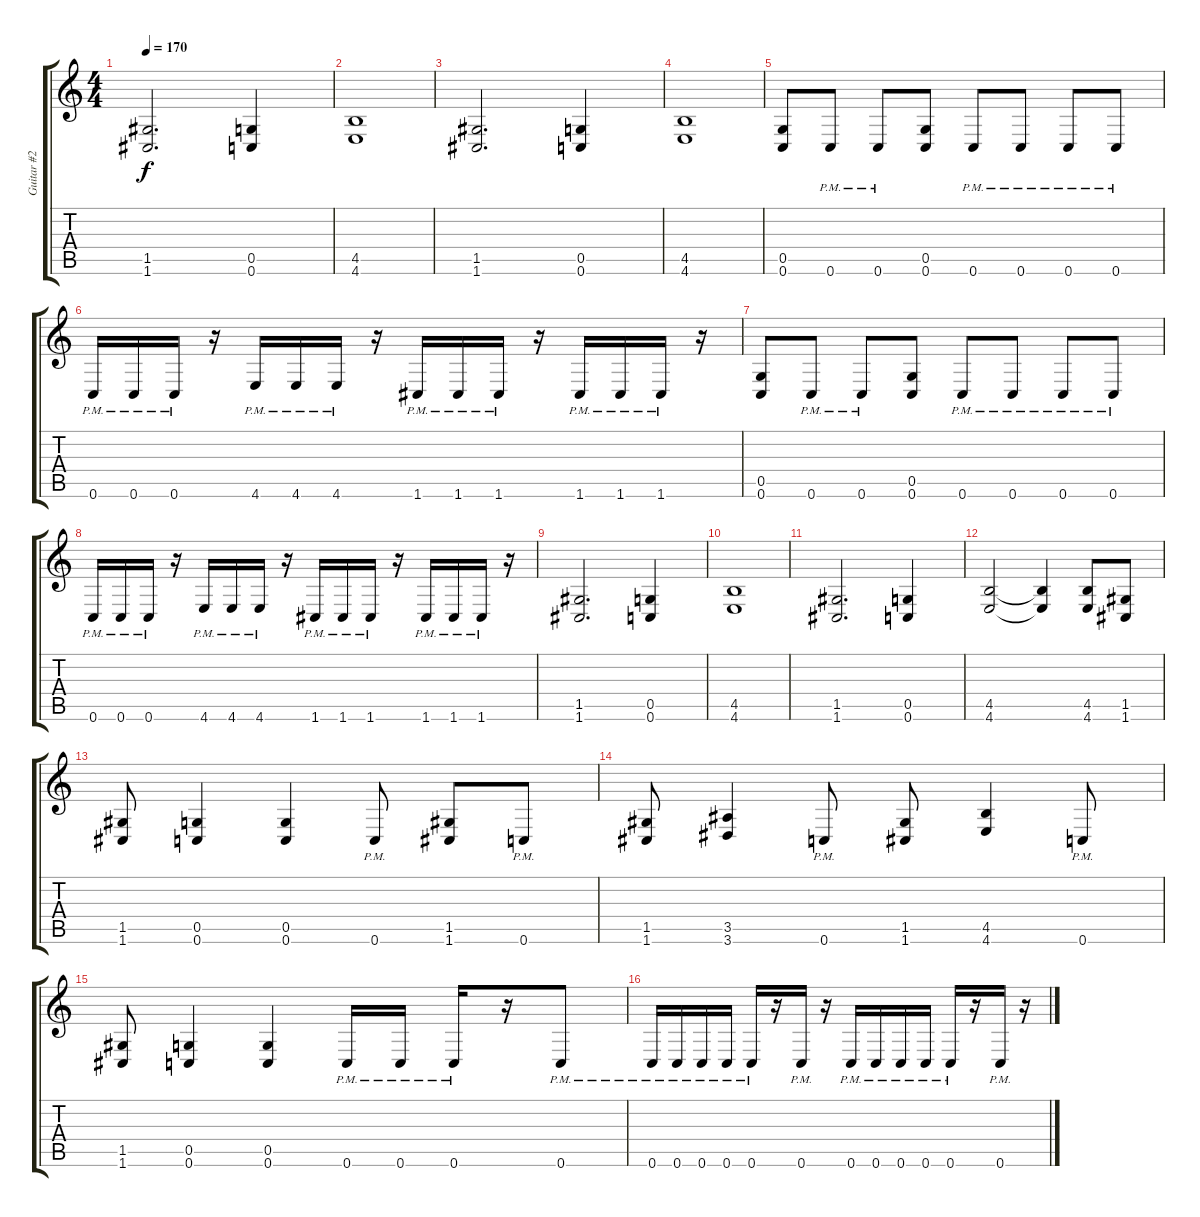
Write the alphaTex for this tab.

\track ("Guitar #2 [Earl Pitts]" "Guitar #2 ") {instrument distortionguitar}
\staff {score tabs}
\tuning (D4 A3 F3 C3 G2 C2) {hide}
\ts (4 4)
\tempo 170
\clef g2
\ks c
(1.5 1.6).2{d dy f} (0.5 0.6).4 |
(4.5 4.6).1 |
(1.5 1.6).2{d} (0.5 0.6).4 |
(4.5 4.6).1 |
(0.5 0.6).8 0.6{pm}.8 0.6{pm}.8 (0.5 0.6).8 0.6{pm}.8 0.6{pm}.8 0.6{pm}.8 0.6{pm}.8 |
0.6{pm}.16 0.6{pm}.16 0.6{pm}.16 r.16 4.6{pm}.16 4.6{pm}.16 4.6{pm}.16 r.16 1.6{pm}.16 1.6{pm}.16 1.6{pm}.16 r.16 1.6{pm}.16 1.6{pm}.16 1.6{pm}.16 r.16 |
(0.5 0.6).8 0.6{pm}.8 0.6{pm}.8 (0.5 0.6).8 0.6{pm}.8 0.6{pm}.8 0.6{pm}.8 0.6{pm}.8 |
0.6{pm}.16 0.6{pm}.16 0.6{pm}.16 r.16 4.6{pm}.16 4.6{pm}.16 4.6{pm}.16 r.16 1.6{pm}.16 1.6{pm}.16 1.6{pm}.16 r.16 1.6{pm}.16 1.6{pm}.16 1.6{pm}.16 r.16 |
(1.5 1.6).2{d} (0.5 0.6).4 |
(4.5 4.6).1 |
(1.5 1.6).2{d} (0.5 0.6).4 |
(4.5 4.6).2 (4.5{t} 4.6{t}).4 (4.5 4.6).8 (1.5 1.6).8 |
(1.5 1.6).8 (0.5 0.6).4 (0.5 0.6).4 0.6{pm}.8 (1.5 1.6).8 0.6{pm}.8 |
(1.5 1.6).8 (3.5 3.6).4 0.6{pm}.8 (1.5 1.6).8 (4.5 4.6).4 0.6{pm}.8 |
(1.5 1.6).8 (0.5 0.6).4 (0.5 0.6).4 0.6{pm}.16 0.6{pm}.16 0.6{pm}.16 r.16 0.6{pm}.8 |
0.6{pm}.16 0.6{pm}.16 0.6{pm}.16 0.6{pm}.16 0.6{pm}.16 r.16 0.6{pm}.16 r.16 0.6{pm}.16 0.6{pm}.16 0.6{pm}.16 0.6{pm}.16 0.6{pm}.16 r.16 0.6{pm}.16 r.16
